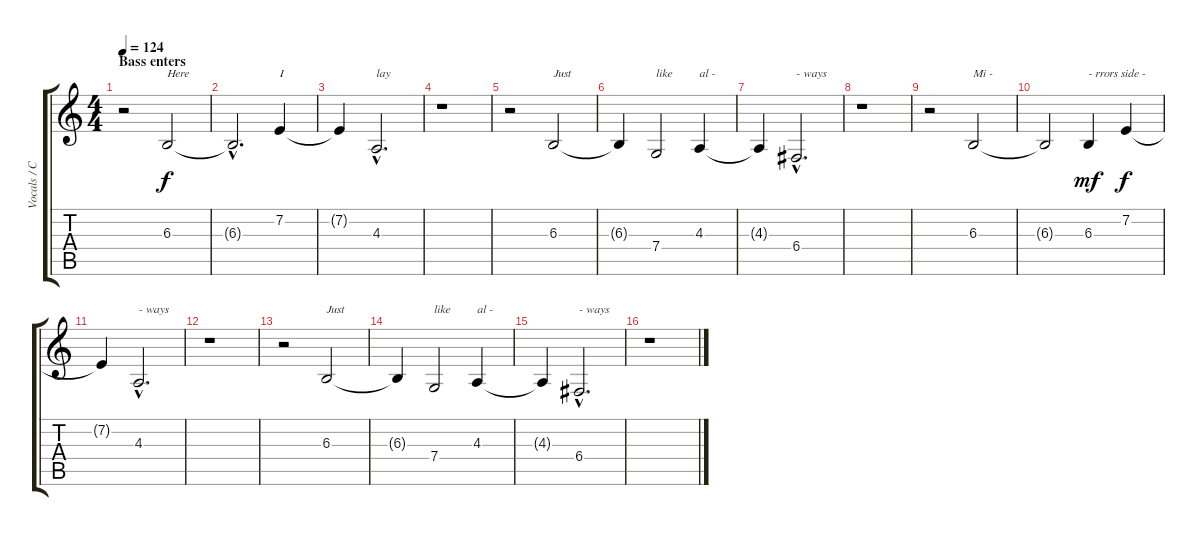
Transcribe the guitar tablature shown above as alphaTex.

\track ("Vocals / Chino Moreno" "Vocals / C") {instrument fx5brightness}
\staff {score tabs}
\tuning (D4 A3 F3 C3 G2 C2) {hide}
\ts (4 4)
\section ("" "Bass enters")
\tempo 124
\clef g2
\ks c
r.2{dy f} 6.3.2{txt "Here"} |
6.3{hac t}.2{d} 7.2.4{txt "I"} |
7.2{t}.4 4.3{hac}.2{d txt "lay"} |
r.1 |
r.2 6.3.2{txt "Just"} |
6.3{t}.4 7.4.2{txt "like"} 4.3.4{txt "al -"} |
4.3{t}.4 6.4{hac}.2{d txt "- ways"} |
r.1 |
r.2 6.3.2{txt "Mi -"} |
6.3{t}.2 6.3.4{txt "- rrors side -" dy mf} 7.2.4{dy f} |
7.2{t}.4 4.3{hac}.2{d txt "- ways"} |
r.1 |
r.2 6.3.2{txt "Just"} |
6.3{t}.4 7.4.2{txt "like"} 4.3.4{txt "al -"} |
4.3{t}.4 6.4{hac}.2{d txt "- ways"} |
r.1
